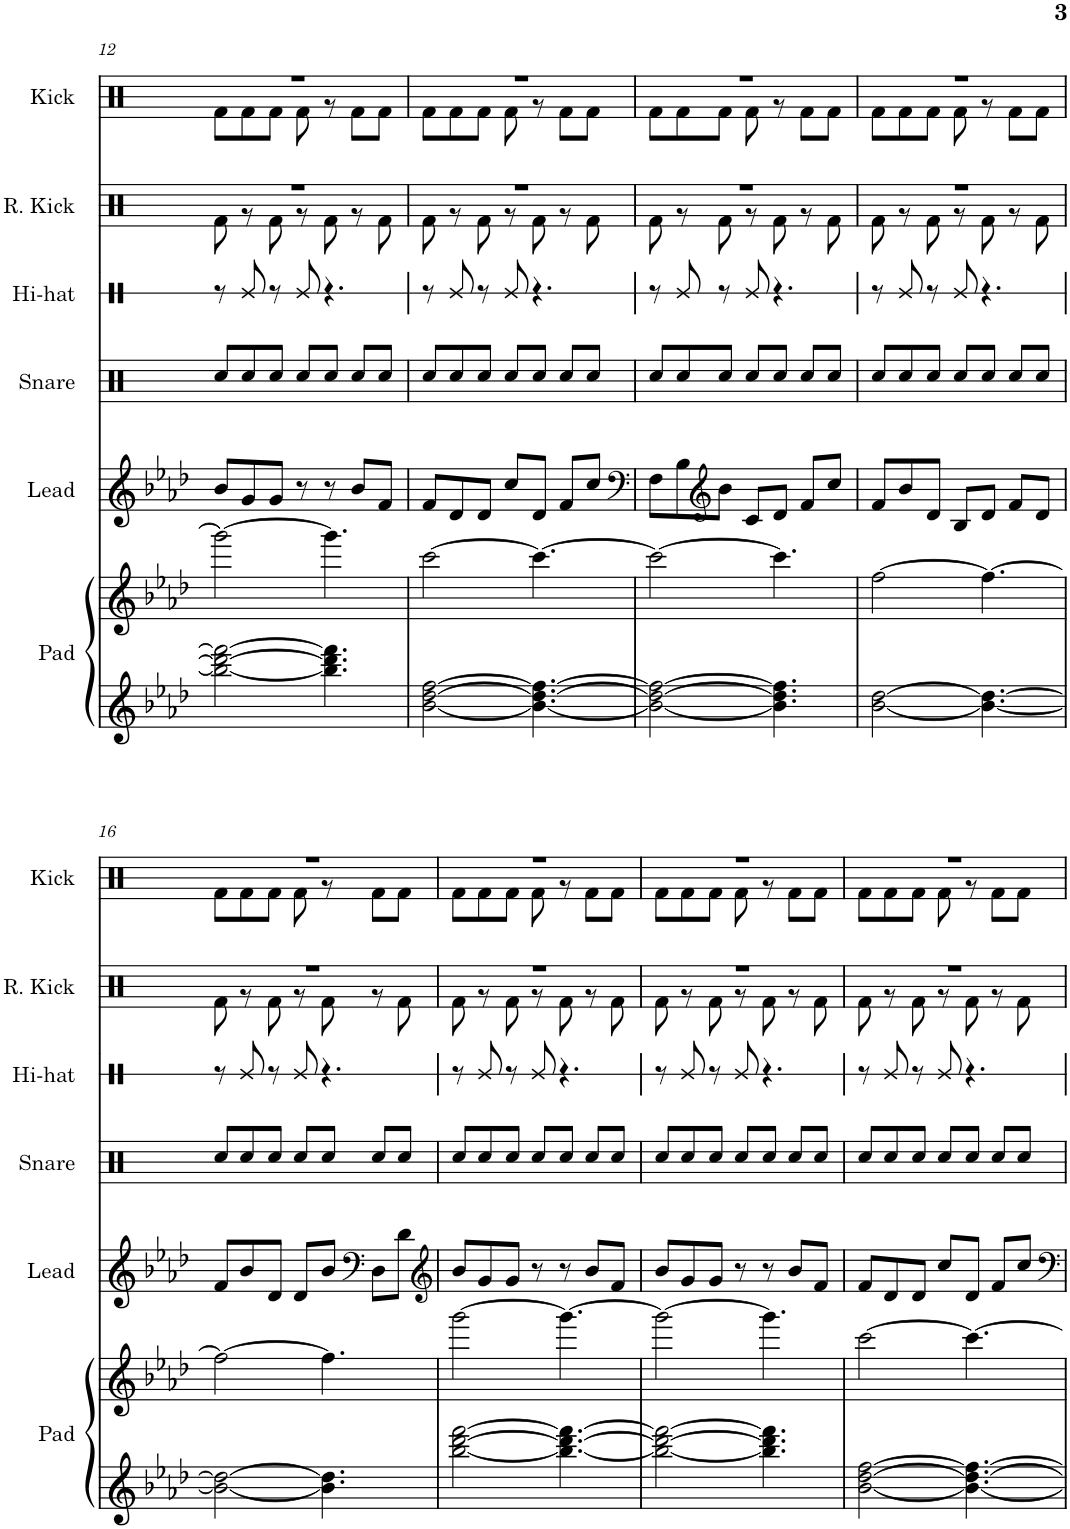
**kern	**kern	**kern	**kern	**kern	**kern	**kern
*part6	*part6	*part5	*part4	*part3	*part2	*part1
*staff7	*staff6	*staff5	*staff4	*staff3	*staff2	*staff1
*I"Pad	*	*I"Lead	*I"Snare	*I"Hi-hat	*I"Reverb Kick	*I"Kick
*I'Pad	*	*I'Lead	*I'Snare	*I'Hi-hat	*I'R. Kick	*I'Kick
!!LO:PB:g=z
*clefG2	*clefG2	*clefG2	*clefX	*clefX	*clefX	*clefX
*k[b-e-a-d-]	*k[b-e-a-d-]	*k[b-e-a-d-]	*k[b-e-a-d-]	*k[b-e-a-d-]	*k[b-e-a-d-]	*k[b-e-a-d-]
*M7/8	*M7/8	*M7/8	*M7/8	*M7/8	*M7/8	*M7/8
=12	=12	=12	=12	=12	=12	=12
*	*	*	*	*	*^	*^
2bb-\_ 2ddd-\_ 2fff\_	2ggg\_	8b-/L	8Rcc/L	8r	2..r	8Rf\	2..r	8Rf\L
.	.	8g/	8Rcc/	8Re/	.	8r	.	8Rf\
.	.	8g/J	8Rcc/J	8r	.	8Rf\	.	8Rf\J
.	.	8r	8Rcc/L	8Re/	.	8r	.	8Rf\
4.bb-\] 4.ddd-\] 4.fff\]	4.ggg\]	8r	8Rcc/J	4.r	.	8Rf\	.	8r
.	.	8b-/L	8Rcc/L	.	.	8r	.	8Rf\L
.	.	8f/J	8Rcc/J	.	.	8Rf\	.	8Rf\J
=13	=13	=13	=13	=13	=13	=13	=13	=13
[2b-\ [2dd-\ [2ff\	[2ccc\	8f/L	8Rcc/L	8r	2..r	8Rf\	2..r	8Rf\L
.	.	8d-/	8Rcc/	8Re/	.	8r	.	8Rf\
.	.	8d-/J	8Rcc/J	8r	.	8Rf\	.	8Rf\J
.	.	8cc/L	8Rcc/L	8Re/	.	8r	.	8Rf\
4.b-\_ 4.dd-\_ 4.ff\_	4.ccc\_	8d-/J	8Rcc/J	4.r	.	8Rf\	.	8r
.	.	8f/L	8Rcc/L	.	.	8r	.	8Rf\L
.	.	8cc/J	8Rcc/J	.	.	8Rf\	.	8Rf\J
=14	=14	=14	=14	=14	=14	=14	=14	=14
*	*	*clefF4	*	*	*	*	*	*
2b-\_ 2dd-\_ 2ff\_	2ccc\_	8F\L	8Rcc/L	8r	2..r	8Rf\	2..r	8Rf\L
.	.	8B-\	8Rcc/	8Re/	.	8r	.	8Rf\
*	*	*clefG2	*	*	*	*	*	*
.	.	8b-\J	8Rcc/J	8r	.	8Rf\	.	8Rf\J
.	.	8c/L	8Rcc/L	8Re/	.	8r	.	8Rf\
4.b-\] 4.dd-\] 4.ff\]	4.ccc\]	8d-/J	8Rcc/J	4.r	.	8Rf\	.	8r
.	.	8f/L	8Rcc/L	.	.	8r	.	8Rf\L
.	.	8cc/J	8Rcc/J	.	.	8Rf\	.	8Rf\J
=15	=15	=15	=15	=15	=15	=15	=15	=15
[2b-\ [2dd-\	[2ff\	8f/L	8Rcc/L	8r	2..r	8Rf\	2..r	8Rf\L
.	.	8b-/	8Rcc/	8Re/	.	8r	.	8Rf\
.	.	8d-/J	8Rcc/J	8r	.	8Rf\	.	8Rf\J
.	.	8B-/L	8Rcc/L	8Re/	.	8r	.	8Rf\
4.b-\_ 4.dd-\_	4.ff\_	8d-/J	8Rcc/J	4.r	.	8Rf\	.	8r
.	.	8f/L	8Rcc/L	.	.	8r	.	8Rf\L
.	.	8d-/J	8Rcc/J	.	.	8Rf\	.	8Rf\J
!!LO:LB:g=z	!!
=16	=16	=16	=16	=16	=16	=16	=16	=16
2b-\_ 2dd-\_	2ff\_	8f/L	8Rcc/L	8r	2..r	8Rf\	2..r	8Rf\L
.	.	8b-/	8Rcc/	8Re/	.	8r	.	8Rf\
.	.	8d-/J	8Rcc/J	8r	.	8Rf\	.	8Rf\J
.	.	8d-/L	8Rcc/L	8Re/	.	8r	.	8Rf\
4.b-\] 4.dd-\]	4.ff\]	8b-/J	8Rcc/J	4.r	.	8Rf\	.	8r
*	*	*clefF4	*	*	*	*	*	*
.	.	8D-\L	8Rcc/L	.	.	8r	.	8Rf\L
.	.	8d-\J	8Rcc/J	.	.	8Rf\	.	8Rf\J
=17	=17	=17	=17	=17	=17	=17	=17	=17
*	*	*clefG2	*	*	*	*	*	*
[2bb-\ [2ddd-\ [2fff\	[2ggg\	8b-/L	8Rcc/L	8r	2..r	8Rf\	2..r	8Rf\L
.	.	8g/	8Rcc/	8Re/	.	8r	.	8Rf\
.	.	8g/J	8Rcc/J	8r	.	8Rf\	.	8Rf\J
.	.	8r	8Rcc/L	8Re/	.	8r	.	8Rf\
4.bb-\_ 4.ddd-\_ 4.fff\_	4.ggg\_	8r	8Rcc/J	4.r	.	8Rf\	.	8r
.	.	8b-/L	8Rcc/L	.	.	8r	.	8Rf\L
.	.	8f/J	8Rcc/J	.	.	8Rf\	.	8Rf\J
=18	=18	=18	=18	=18	=18	=18	=18	=18
2bb-\_ 2ddd-\_ 2fff\_	2ggg\_	8b-/L	8Rcc/L	8r	2..r	8Rf\	2..r	8Rf\L
.	.	8g/	8Rcc/	8Re/	.	8r	.	8Rf\
.	.	8g/J	8Rcc/J	8r	.	8Rf\	.	8Rf\J
.	.	8r	8Rcc/L	8Re/	.	8r	.	8Rf\
4.bb-\] 4.ddd-\] 4.fff\]	4.ggg\]	8r	8Rcc/J	4.r	.	8Rf\	.	8r
.	.	8b-/L	8Rcc/L	.	.	8r	.	8Rf\L
.	.	8f/J	8Rcc/J	.	.	8Rf\	.	8Rf\J
=19	=19	=19	=19	=19	=19	=19	=19	=19
[2b-\ [2dd-\ [2ff\	[2ccc\	8f/L	8Rcc/L	8r	2..r	8Rf\	2..r	8Rf\L
.	.	8d-/	8Rcc/	8Re/	.	8r	.	8Rf\
.	.	8d-/J	8Rcc/J	8r	.	8Rf\	.	8Rf\J
.	.	8cc/L	8Rcc/L	8Re/	.	8r	.	8Rf\
4.b-\_ 4.dd-\_ 4.ff\_	4.ccc\_	8d-/J	8Rcc/J	4.r	.	8Rf\	.	8r
.	.	8f/L	8Rcc/L	.	.	8r	.	8Rf\L
.	.	8cc/J	8Rcc/J	.	.	8Rf\	.	8Rf\J
*	*	*	*	*	*v	*v	*	*
*	*	*	*	*	*	*v	*v
=	=	=	=	=	=	=
*-	*-	*-	*-	*-	*-	*-
